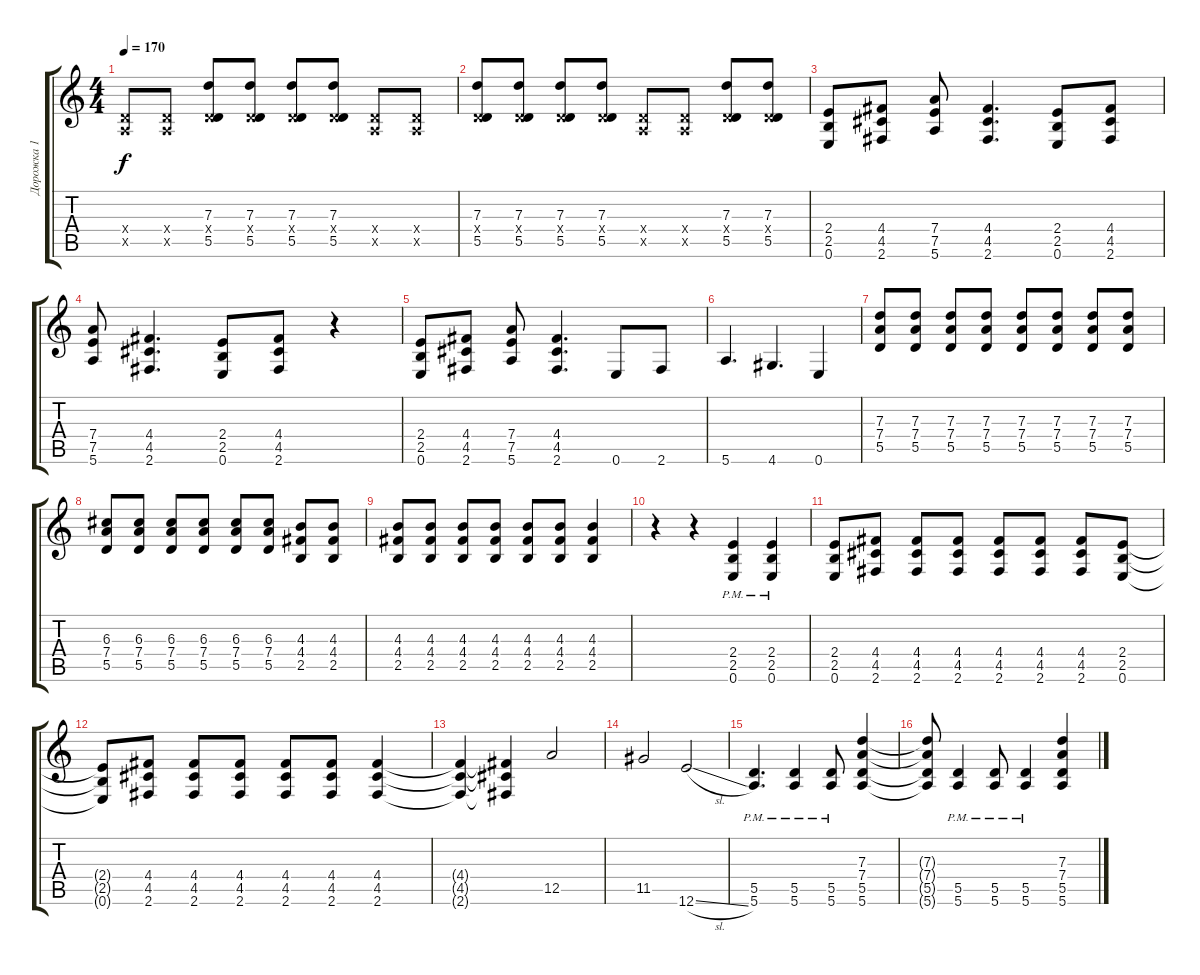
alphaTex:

\track ("Дорожка 1" "Дорожка 1") {instrument distortionguitar}
\staff {score tabs}
\tuning (E4 B3 G3 D3 A2 E2) {hide}
\ts (4 4)
\tempo 170
\clef g2
\ks c
(0.4{x} 0.5{x}).8{dy f} (0.4{x} 0.5{x}).8 (7.3 0.4{x} 5.5).8 (7.3 0.4{x} 5.5).8 (7.3 0.4{x} 5.5).8 (7.3 0.4{x} 5.5).8 (0.4{x} 0.5{x}).8 (0.4{x} 0.5{x}).8 |
(7.3 0.4{x} 5.5).8 (7.3 0.4{x} 5.5).8 (7.3 0.4{x} 5.5).8 (7.3 0.4{x} 5.5).8 (0.4{x} 0.5{x}).8 (0.4{x} 0.5{x}).8 (7.3 0.4{x} 5.5).8 (7.3 0.4{x} 5.5).8 |
(2.4 2.5 0.6).8 (4.4 4.5 2.6).8 (7.4 7.5 5.6).8 (4.4 4.5 2.6).4{d} (2.4 2.5 0.6).8 (4.4 4.5 2.6).8 |
(7.4 7.5 5.6).8 (4.4 4.5 2.6).4{d} (2.4 2.5 0.6).8 (4.4 4.5 2.6).8 r.4 |
(2.4 2.5 0.6).8 (4.4 4.5 2.6).8 (7.4 7.5 5.6).8 (4.4 4.5 2.6).4{d} 0.6.8 2.6.8 |
5.6.4{d} 4.6.4{d} 0.6.4 |
(7.3 7.4 5.5).8 (7.3 7.4 5.5).8 (7.3 7.4 5.5).8 (7.3 7.4 5.5).8 (7.3 7.4 5.5).8 (7.3 7.4 5.5).8 (7.3 7.4 5.5).8 (7.3 7.4 5.5).8 |
(6.3 7.4 5.5).8 (6.3 7.4 5.5).8 (6.3 7.4 5.5).8 (6.3 7.4 5.5).8 (6.3 7.4 5.5).8 (6.3 7.4 5.5).8 (4.3 4.4 2.5).8 (4.3 4.4 2.5).8 |
(4.3 4.4 2.5).8 (4.3 4.4 2.5).8 (4.3 4.4 2.5).8 (4.3 4.4 2.5).8 (4.3 4.4 2.5).8 (4.3 4.4 2.5).8 (4.3 4.4 2.5).4 |
r.4 r.4 (2.4{pm} 2.5{pm} 0.6{pm}).4 (2.4{pm} 2.5{pm} 0.6{pm}).4 |
(2.4 2.5 0.6).8 (4.4 4.5 2.6).8 (4.4 4.5 2.6).8 (4.4 4.5 2.6).8 (4.4 4.5 2.6).8 (4.4 4.5 2.6).8 (4.4 4.5 2.6).8 (2.4 2.5 0.6).8 |
(2.4{t} 2.5{t} 0.6{t}).8 (4.4 4.5 2.6).8 (4.4 4.5 2.6).8 (4.4 4.5 2.6).8 (4.4 4.5 2.6).8 (4.4 4.5 2.6).8 (4.4 4.5 2.6).4 |
(4.4{t} 4.5{t} 2.6{t}).4 (4.4{t} 4.5{t} 2.6{t}).4 12.5.2 |
11.5.2 12.6{sl}.2 |
(5.5{pm} 5.6{pm}).4{d} (5.5{pm} 5.6{pm}).4 (5.5{pm} 5.6{pm}).8 (7.3 7.4 5.5 5.6).4 |
(7.3{t} 7.4{t} 5.5{t} 5.6{t}).8 (5.5{pm} 5.6{pm}).4 (5.5{pm} 5.6{pm}).8 (5.5{pm} 5.6{pm}).4 (7.3 7.4 5.5 5.6).4
